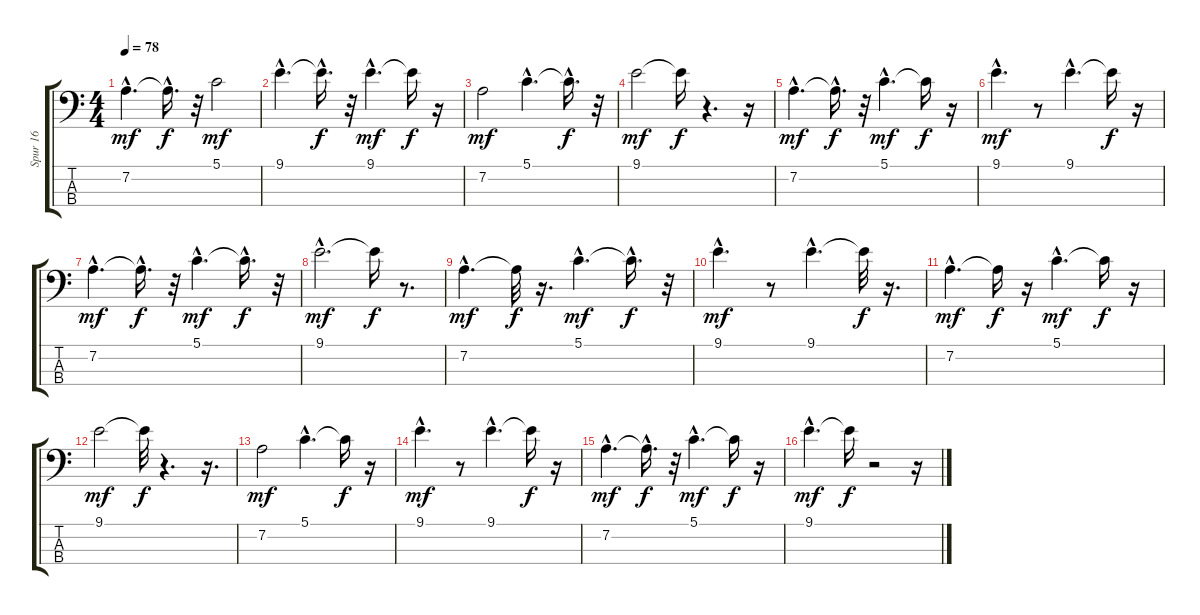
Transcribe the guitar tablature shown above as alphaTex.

\track ("Spur 16" "Spur 16") {instrument fretlessbass}
\staff {score tabs}
\tuning (G2 D2 A1 E1) {hide}
\ts (4 4)
\tempo 78
\clef f4
\ks c
7.2{hac}.4{d dy mf} 7.2{hac t}.16{d dy f} r.32 5.1.2{dy mf} |
9.1{hac}.4{d} 9.1{hac t}.16{d dy f} r.32 9.1{hac}.4{d dy mf} 9.1{t}.16{dy f} r.16 |
7.2.2{dy mf} 5.1{hac}.4{d} 5.1{hac t}.16{d dy f} r.32 |
9.1.2{dy mf} 9.1{t}.16{dy f} r.4{d} r.16 |
7.2{hac}.4{d dy mf} 7.2{hac t}.16{d dy f} r.32 5.1{hac}.4{d dy mf} 5.1{t}.16{dy f} r.16 |
9.1{hac}.4{d dy mf} r.8 9.1{hac}.4{d} 9.1{t}.16{dy f} r.16 |
7.2{hac}.4{d dy mf} 7.2{hac t}.16{d dy f} r.32 5.1{hac}.4{d dy mf} 5.1{hac t}.16{d dy f} r.32 |
9.1{hac}.2{d dy mf} 9.1{t}.16{dy f} r.8{d} |
7.2{hac}.4{d dy mf} 7.2{t}.32{dy f} r.16{d} 5.1{hac}.4{d dy mf} 5.1{hac t}.16{d dy f} r.32 |
9.1{hac}.4{d dy mf} r.8 9.1{hac}.4{d} 9.1{t}.32{dy f} r.16{d} |
7.2{hac}.4{d dy mf} 7.2{t}.16{dy f} r.16 5.1{hac}.4{d dy mf} 5.1{t}.16{dy f} r.16 |
9.1.2{dy mf} 9.1{t}.32{dy f} r.4{d} r.16{d} |
7.2.2{dy mf} 5.1{hac}.4{d} 5.1{t}.16{dy f} r.16 |
9.1{hac}.4{d dy mf} r.8 9.1{hac}.4{d} 9.1{t}.16{dy f} r.16 |
7.2{hac}.4{d dy mf} 7.2{hac t}.16{d dy f} r.32 5.1{hac}.4{d dy mf} 5.1{t}.16{dy f} r.16 |
9.1{hac}.4{d dy mf} 9.1{t}.16{dy f} r.2 r.16
